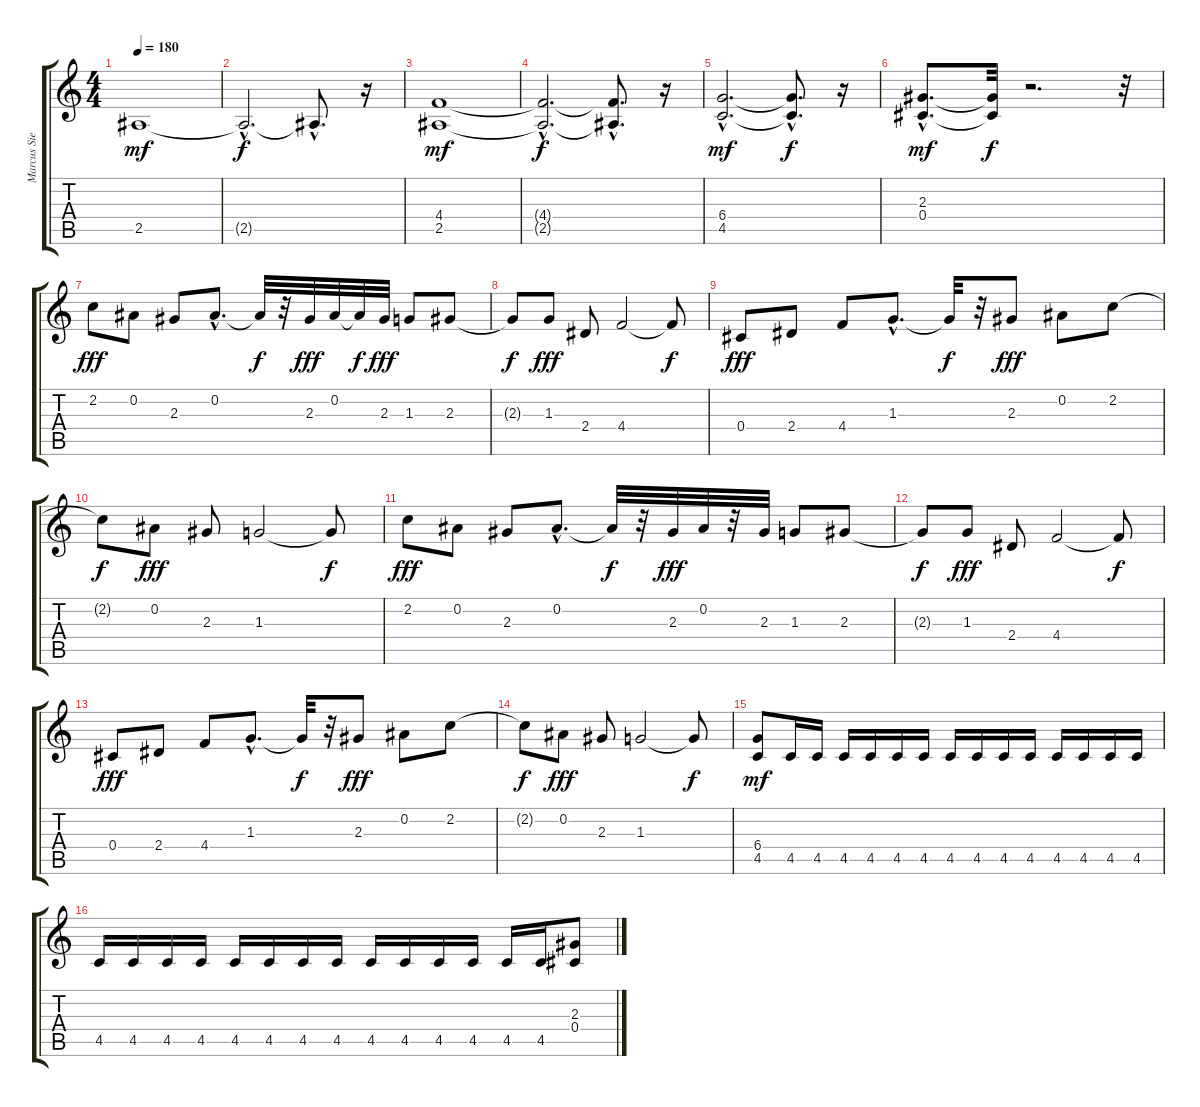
\track ("Marcus Siepen" "Marcus Sie") {instrument distortionguitar}
\staff {score tabs}
\tuning (Eb4 Bb3 Gb3 Db3 Ab2 Eb2) {hide}
\ts (4 4)
\tempo 180
\clef g2
\ks c
2.5.1{dy mf} |
2.5{hac t}.2{d dy f} 2.5{hac t}.8{d} r.16 |
(4.4 2.5).1{dy mf} |
(4.4{hac t} 2.5{hac t}).2{d dy f} (4.4{hac t} 2.5{hac t}).8{d} r.16 |
(6.4{hac} 4.5{hac}).2{d dy mf} (6.4{hac t} 4.5{hac t}).8{d dy f} r.16 |
(2.3{hac} 0.4{hac}).8{d dy mf} (2.3{t} 0.4{t}).32{dy f} r.2{d} r.32 |
2.2.8{dy fff} 0.2.8 2.3.8 0.2{hac}.8{d} 0.2{t}.32{dy f} r.32 2.3.32{dy fff} 0.2.32 0.2{t}.32{dy f} 2.3.32{dy fff} 1.3.8 2.3.8 |
2.3{t}.8{dy f} 1.3.8{dy fff} 2.4.8 4.4.2 4.4{t}.8{dy f} |
0.4.8{dy fff} 2.4.8 4.4.8 1.3{hac}.8{d} 1.3{t}.32{dy f} r.32 2.3.8{dy fff} 0.2.8 2.2.8 |
2.2{t}.8{dy f} 0.2.8{dy fff} 2.3.8 1.3.2 1.3{t}.8{dy f} |
2.2.8{dy fff} 0.2.8 2.3.8 0.2{hac}.8{d} 0.2{t}.32{dy f} r.32 2.3.32{dy fff} 0.2.32 r.32 2.3.32 1.3.8 2.3.8 |
2.3{t}.8{dy f} 1.3.8{dy fff} 2.4.8 4.4.2 4.4{t}.8{dy f} |
0.4.8{dy fff} 2.4.8 4.4.8 1.3{hac}.8{d} 1.3{t}.32{dy f} r.32 2.3.8{dy fff} 0.2.8 2.2.8 |
2.2{t}.8{dy f} 0.2.8{dy fff} 2.3.8 1.3.2 1.3{t}.8{dy f} |
(6.4 4.5).8{dy mf} 4.5.16 4.5.16 4.5.16 4.5.16 4.5.16 4.5.16 4.5.16 4.5.16 4.5.16 4.5.16 4.5.16 4.5.16 4.5.16 4.5.16 |
4.5.16 4.5.16 4.5.16 4.5.16 4.5.16 4.5.16 4.5.16 4.5.16 4.5.16 4.5.16 4.5.16 4.5.16 4.5.16 4.5.16 (2.3 0.4).8
